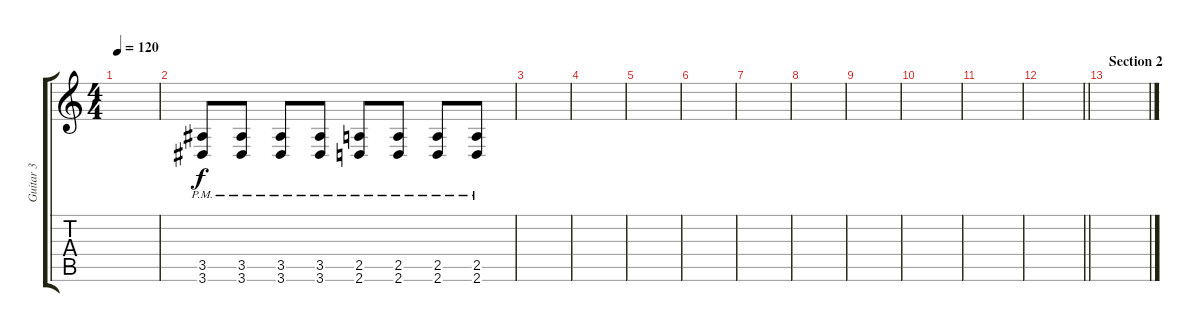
\track ("Guitar 3" "Guitar 3") {instrument distortionguitar}
\staff {score tabs}
\tuning (D4 A3 F3 C3 G2 C2) {hide}
\ts (4 4)
\tempo 120
\clef g2
\ks c
|
(3.5{pm} 3.6).8 (3.5{pm} 3.6).8 (3.5{pm} 3.6).8 (3.5{pm} 3.6).8 (2.5{pm} 2.6).8 (2.5{pm} 2.6).8 (2.5{pm} 2.6).8 (2.5{pm} 2.6).8 |
|
|
|
|
|
|
|
|
|
\barLineRight lightlight
|
\section ("" "Section 2")
